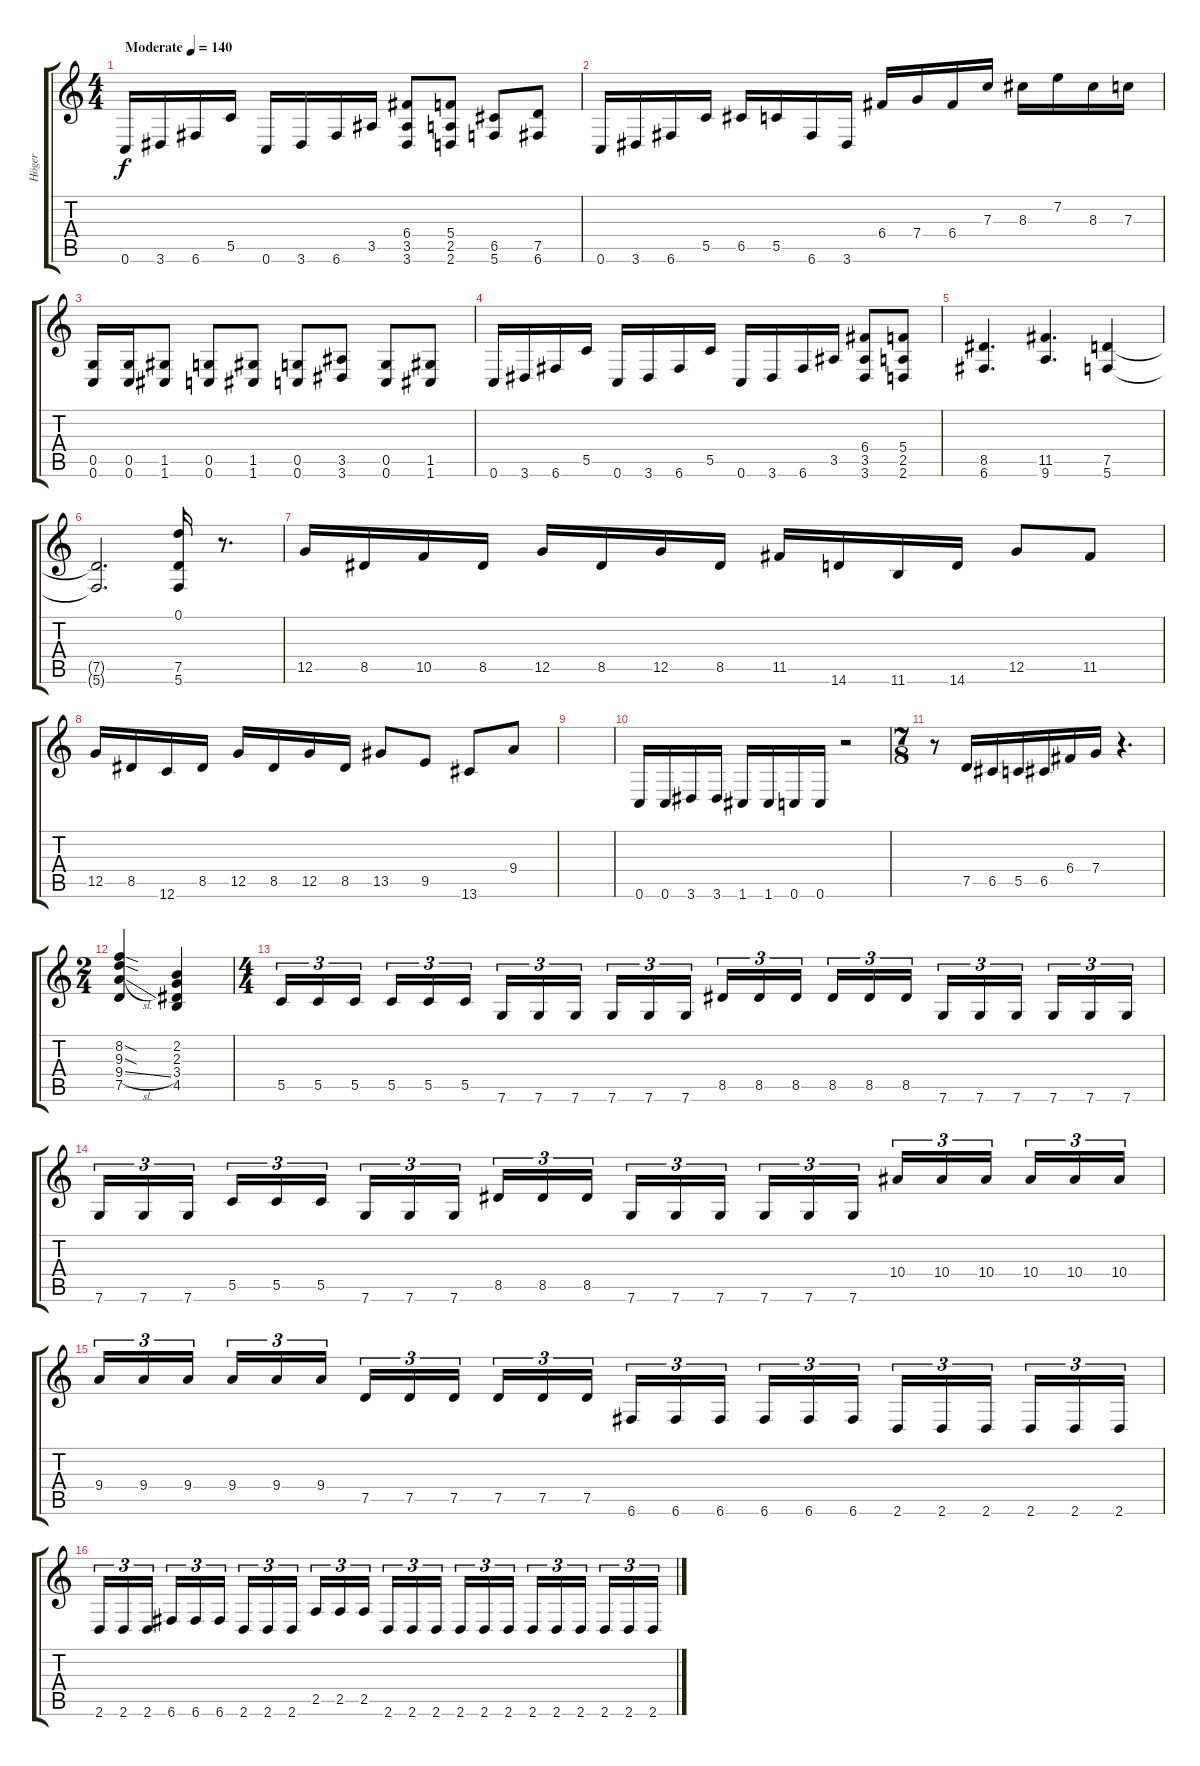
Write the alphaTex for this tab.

\track ("Höger" "Höger") {instrument overdrivenguitar}
\staff {score tabs}
\tuning (D4 A3 F3 C3 G2 C2) {hide}
\ts (4 4)
\tempo (140 "Moderate")
\clef g2
\ks c
0.6.16{dy f instrument overdrivenguitar} 3.6.16 6.6.16 5.5.16 0.6.16 3.6.16 6.6.16 3.5.16 (6.4 3.5 3.6).8 (5.4 2.5 2.6).8 (6.5 5.6).8 (7.5 6.6).8 |
0.6.16 3.6.16 6.6.16 5.5.16 6.5.16 5.5.16 6.6.16 3.6.16 6.4.16 7.4.16 6.4.16 7.3.16 8.3.16 7.2.16 8.3.16 7.3.16 |
(0.5 0.6).16 (0.5 0.6).16 (1.5 1.6).8 (0.5 0.6).8 (1.5 1.6).8 (0.5 0.6).8 (3.5 3.6).8 (0.5 0.6).8 (1.5 1.6).8 |
0.6.16 3.6.16 6.6.16 5.5.16 0.6.16 3.6.16 6.6.16 5.5.16 0.6.16 3.6.16 6.6.16 3.5.16 (6.4 3.5 3.6).8 (5.4 2.5 2.6).8 |
(8.5 6.6).4{d} (11.5 9.6).4{d} (7.5 5.6).4 |
(7.5{t} 5.6{t}).2{d} (0.1 7.5 5.6).16 r.8{d} |
12.5.16 8.5.16 10.5.16 8.5.16 12.5.16 8.5.16 12.5.16 8.5.16 11.5.16 14.6.16 11.6.16 14.6.16 12.5.8 11.5.8 |
12.5.16 8.5.16 12.6.16 8.5.16 12.5.16 8.5.16 12.5.16 8.5.16 13.5.8 9.5.8 13.6.8 9.4.8 |
|
0.6.16 0.6.16 3.6.16 3.6.16 1.6.16 1.6.16 0.6.16 0.6.16 r.2 |
\ts (7 8)
r.8 7.5.16 6.5.16 5.5.16 6.5.16 6.4.16 7.4.16 r.4{d} |
\ts (2 4)
(8.2{sod} 9.3{sod} 9.4{sl} 7.5).4 (2.2 2.3 3.4 4.5).4 |
\ts (4 4)
5.5.16{tu (3 2)} 5.5.16{tu (3 2)} 5.5.16{tu (3 2) beam splitsecondary} 5.5.16{tu (3 2)} 5.5.16{tu (3 2)} 5.5.16{tu (3 2)} 7.6.16{tu (3 2)} 7.6.16{tu (3 2)} 7.6.16{tu (3 2) beam splitsecondary} 7.6.16{tu (3 2)} 7.6.16{tu (3 2)} 7.6.16{tu (3 2)} 8.5.16{tu (3 2)} 8.5.16{tu (3 2)} 8.5.16{tu (3 2) beam splitsecondary} 8.5.16{tu (3 2)} 8.5.16{tu (3 2)} 8.5.16{tu (3 2)} 7.6.16{tu (3 2)} 7.6.16{tu (3 2)} 7.6.16{tu (3 2) beam splitsecondary} 7.6.16{tu (3 2)} 7.6.16{tu (3 2)} 7.6.16{tu (3 2)} |
7.6.16{tu (3 2)} 7.6.16{tu (3 2)} 7.6.16{tu (3 2) beam splitsecondary} 5.5.16{tu (3 2)} 5.5.16{tu (3 2)} 5.5.16{tu (3 2)} 7.6.16{tu (3 2)} 7.6.16{tu (3 2)} 7.6.16{tu (3 2) beam splitsecondary} 8.5.16{tu (3 2)} 8.5.16{tu (3 2)} 8.5.16{tu (3 2)} 7.6.16{tu (3 2)} 7.6.16{tu (3 2)} 7.6.16{tu (3 2) beam splitsecondary} 7.6.16{tu (3 2)} 7.6.16{tu (3 2)} 7.6.16{tu (3 2)} 10.4.16{tu (3 2)} 10.4.16{tu (3 2)} 10.4.16{tu (3 2) beam splitsecondary} 10.4.16{tu (3 2)} 10.4.16{tu (3 2)} 10.4.16{tu (3 2)} |
9.4.16{tu (3 2)} 9.4.16{tu (3 2)} 9.4.16{tu (3 2) beam splitsecondary} 9.4.16{tu (3 2)} 9.4.16{tu (3 2)} 9.4.16{tu (3 2)} 7.5.16{tu (3 2)} 7.5.16{tu (3 2)} 7.5.16{tu (3 2) beam splitsecondary} 7.5.16{tu (3 2)} 7.5.16{tu (3 2)} 7.5.16{tu (3 2)} 6.6.16{tu (3 2)} 6.6.16{tu (3 2)} 6.6.16{tu (3 2) beam splitsecondary} 6.6.16{tu (3 2)} 6.6.16{tu (3 2)} 6.6.16{tu (3 2)} 2.6.16{tu (3 2)} 2.6.16{tu (3 2)} 2.6.16{tu (3 2) beam splitsecondary} 2.6.16{tu (3 2)} 2.6.16{tu (3 2)} 2.6.16{tu (3 2)} |
2.6.16{tu (3 2)} 2.6.16{tu (3 2)} 2.6.16{tu (3 2) beam splitsecondary} 6.6.16{tu (3 2)} 6.6.16{tu (3 2)} 6.6.16{tu (3 2)} 2.6.16{tu (3 2)} 2.6.16{tu (3 2)} 2.6.16{tu (3 2) beam splitsecondary} 2.5.16{tu (3 2)} 2.5.16{tu (3 2)} 2.5.16{tu (3 2)} 2.6.16{tu (3 2)} 2.6.16{tu (3 2)} 2.6.16{tu (3 2) beam splitsecondary} 2.6.16{tu (3 2)} 2.6.16{tu (3 2)} 2.6.16{tu (3 2)} 2.6.16{tu (3 2)} 2.6.16{tu (3 2)} 2.6.16{tu (3 2) beam splitsecondary} 2.6.16{tu (3 2)} 2.6.16{tu (3 2)} 2.6.16{tu (3 2)}
